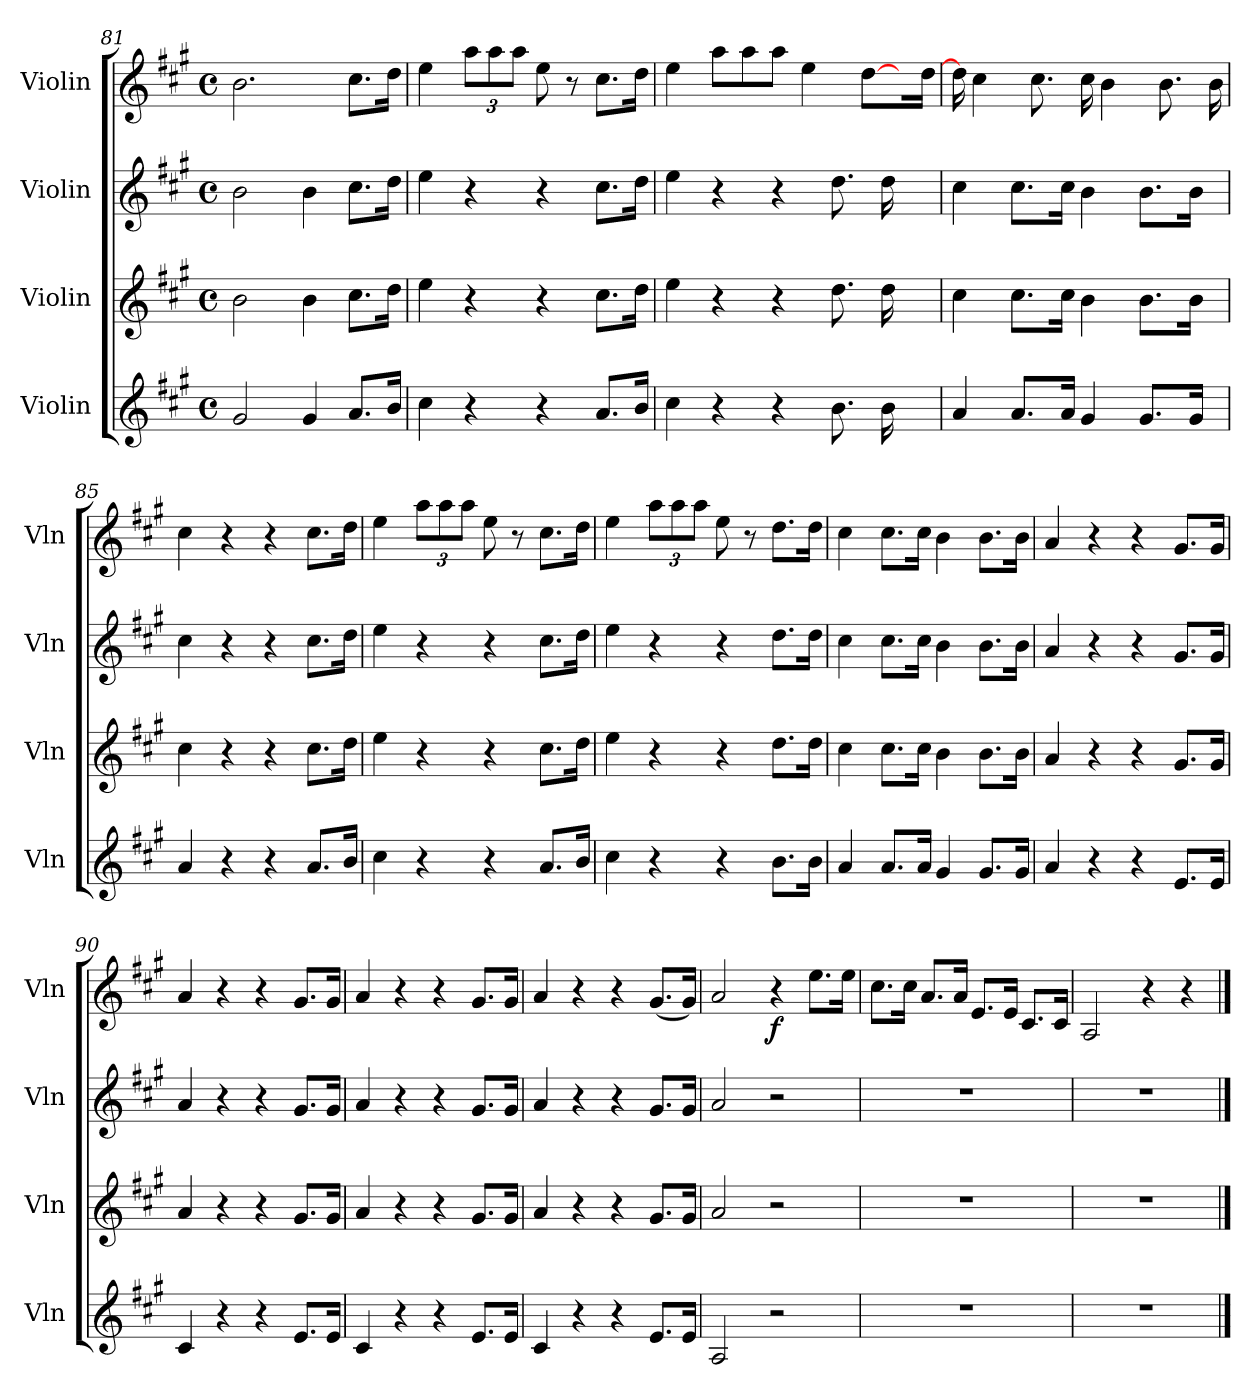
**kern	**kern	**kern	**kern	**dynam
*part4	*part3	*part2	*part1	*part1
*staff4	*staff3	*staff2	*staff1	*staff1
*I"Violin	*I"Violin	*I"Violin	*I"Violin	*
*I'Vln	*I'Vln	*I'Vln	*I'Vln	*
*clefG2	*clefG2	*clefG2	*clefG2	*
*k[f#c#g#]	*k[f#c#g#]	*k[f#c#g#]	*k[f#c#g#]	*
*M4/4	*M4/4	*M4/4	*M4/4	*
*met(c)	*met(c)	*met(c)	*met(c)	*
=81	=81	=81	=81	=81
2g#/	2b\	2b\	2.b\	.
4g#/	4b\	4b\	.	.
8.a/L	8.cc#\L	8.cc#\L	8.cc#\L	.
16b/Jk	16dd\Jk	16dd\Jk	16dd\Jk	.
=82	=82	=82	=82	=82
4cc#\	4ee\	4ee\	4ee\	.
*	*	*	*Xbrackettup	*
4r	4r	4r	12aa\L	.
.	.	.	12aa\	.
.	.	.	12aa\J	.
4r	4r	4r	8ee\	.
.	.	.	8r	.
8.a/L	8.cc#\L	8.cc#\L	8.cc#\L	.
16b/Jk	16dd\Jk	16dd\Jk	16dd\Jk	.
!!LO:LB:g=z
=83	=83	=83	=83	=83
4cc#\	4ee\	4ee\	4ee\	.
4r	4r	4r	8aa\L	.
.	.	.	8aa\	.
4r	4r	4r	8aa\J	.
.	.	.	4ee\	.
8.b\	8.dd\	8.dd\	.	.
.	.	.	[8dd\L	.
16b\	16dd\	16dd\	.	.
8ryy	8ryy	8ryy	16ryy	.
.	.	.	16dd\Jk	.
=84	=84	=84	=84	=84
4a/	4cc#\	4cc#\	16dd\L]	.
.	.	.	4cc#\	.
8.a/L	8.cc#\L	8.cc#\L	.	.
.	.	.	8.cc#\L	.
16a/Jk	16cc#\Jk	16cc#\Jk	.	.
4g#/	4b\	4b\	16cc#\Jk	.
.	.	.	4b\	.
8.g#/L	8.b\L	8.b\L	.	.
.	.	.	8.b\L	.
16g#/Jk	16b\Jk	16b\Jk	.	.
16ryy	16ryy	16ryy	16b\Jk	.
=85	=85	=85	=85	=85
4a/	4cc#\	4cc#\	4cc#\	.
4r	4r	4r	4r	.
4r	4r	4r	4r	.
8.a/L	8.cc#\L	8.cc#\L	8.cc#\L	.
16b/Jk	16dd\Jk	16dd\Jk	16dd\Jk	.
=86	=86	=86	=86	=86
4cc#\	4ee\	4ee\	4ee\	.
4r	4r	4r	12aa\L	.
.	.	.	12aa\	.
.	.	.	12aa\J	.
4r	4r	4r	8ee\	.
.	.	.	8r	.
8.a/L	8.cc#\L	8.cc#\L	8.cc#\L	.
16b/Jk	16dd\Jk	16dd\Jk	16dd\Jk	.
!!LO:PB:g=z
=87	=87	=87	=87	=87
4cc#\	4ee\	4ee\	4ee\	.
4r	4r	4r	12aa\L	.
.	.	.	12aa\	.
.	.	.	12aa\J	.
4r	4r	4r	8ee\	.
.	.	.	8r	.
8.b\L	8.dd\L	8.dd\L	8.dd\L	.
16b\Jk	16dd\Jk	16dd\Jk	16dd\Jk	.
=88	=88	=88	=88	=88
4a/	4cc#\	4cc#\	4cc#\	.
8.a/L	8.cc#\L	8.cc#\L	8.cc#\L	.
16a/Jk	16cc#\Jk	16cc#\Jk	16cc#\Jk	.
4g#/	4b\	4b\	4b\	.
8.g#/L	8.b\L	8.b\L	8.b\L	.
16g#/Jk	16b\Jk	16b\Jk	16b\Jk	.
=89	=89	=89	=89	=89
4a/	4a/	4a/	4a/	.
4r	4r	4r	4r	.
4r	4r	4r	4r	.
8.e/L	8.g#/L	8.g#/L	8.g#/L	.
16e/Jk	16g#/Jk	16g#/Jk	16g#/Jk	.
=90	=90	=90	=90	=90
4c#/	4a/	4a/	4a/	.
4r	4r	4r	4r	.
4r	4r	4r	4r	.
8.e/L	8.g#/L	8.g#/L	8.g#/L	.
16e/Jk	16g#/Jk	16g#/Jk	16g#/Jk	.
!!LO:LB:g=z
=91	=91	=91	=91	=91
4c#/	4a/	4a/	4a/	.
4r	4r	4r	4r	.
4r	4r	4r	4r	.
8.e/L	8.g#/L	8.g#/L	8.g#/L	.
16e/Jk	16g#/Jk	16g#/Jk	16g#/Jk	.
=92	=92	=92	=92	=92
4c#/	4a/	4a/	4a/	.
4r	4r	4r	4r	.
4r	4r	4r	4r	.
8.e/L	8.g#/L	8.g#/L	(<8.g#/L	.
16e/Jk	16g#/Jk	16g#/Jk	16g#/Jk)	.
=93	=93	=93	=93	=93
2A/	2a/	2a/	2a/	.
!	!	!	!	!LO:DY:b
2r	2r	2r	4r	f
.	.	.	8.ee\L	.
.	.	.	16ee\Jk	.
=94	=94	=94	=94	=94
1r	1r	1r	8.cc#\L	.
.	.	.	16cc#\Jk	.
.	.	.	8.a/L	.
.	.	.	16a/Jk	.
.	.	.	8.e/L	.
.	.	.	16e/Jk	.
.	.	.	8.c#/L	.
.	.	.	16c#/Jk	.
=95	=95	=95	=95	=95
1r	1r	1r	2A/	.
.	.	.	4r	.
.	.	.	4r	.
==	==	==	==	==
*-	*-	*-	*-	*-
